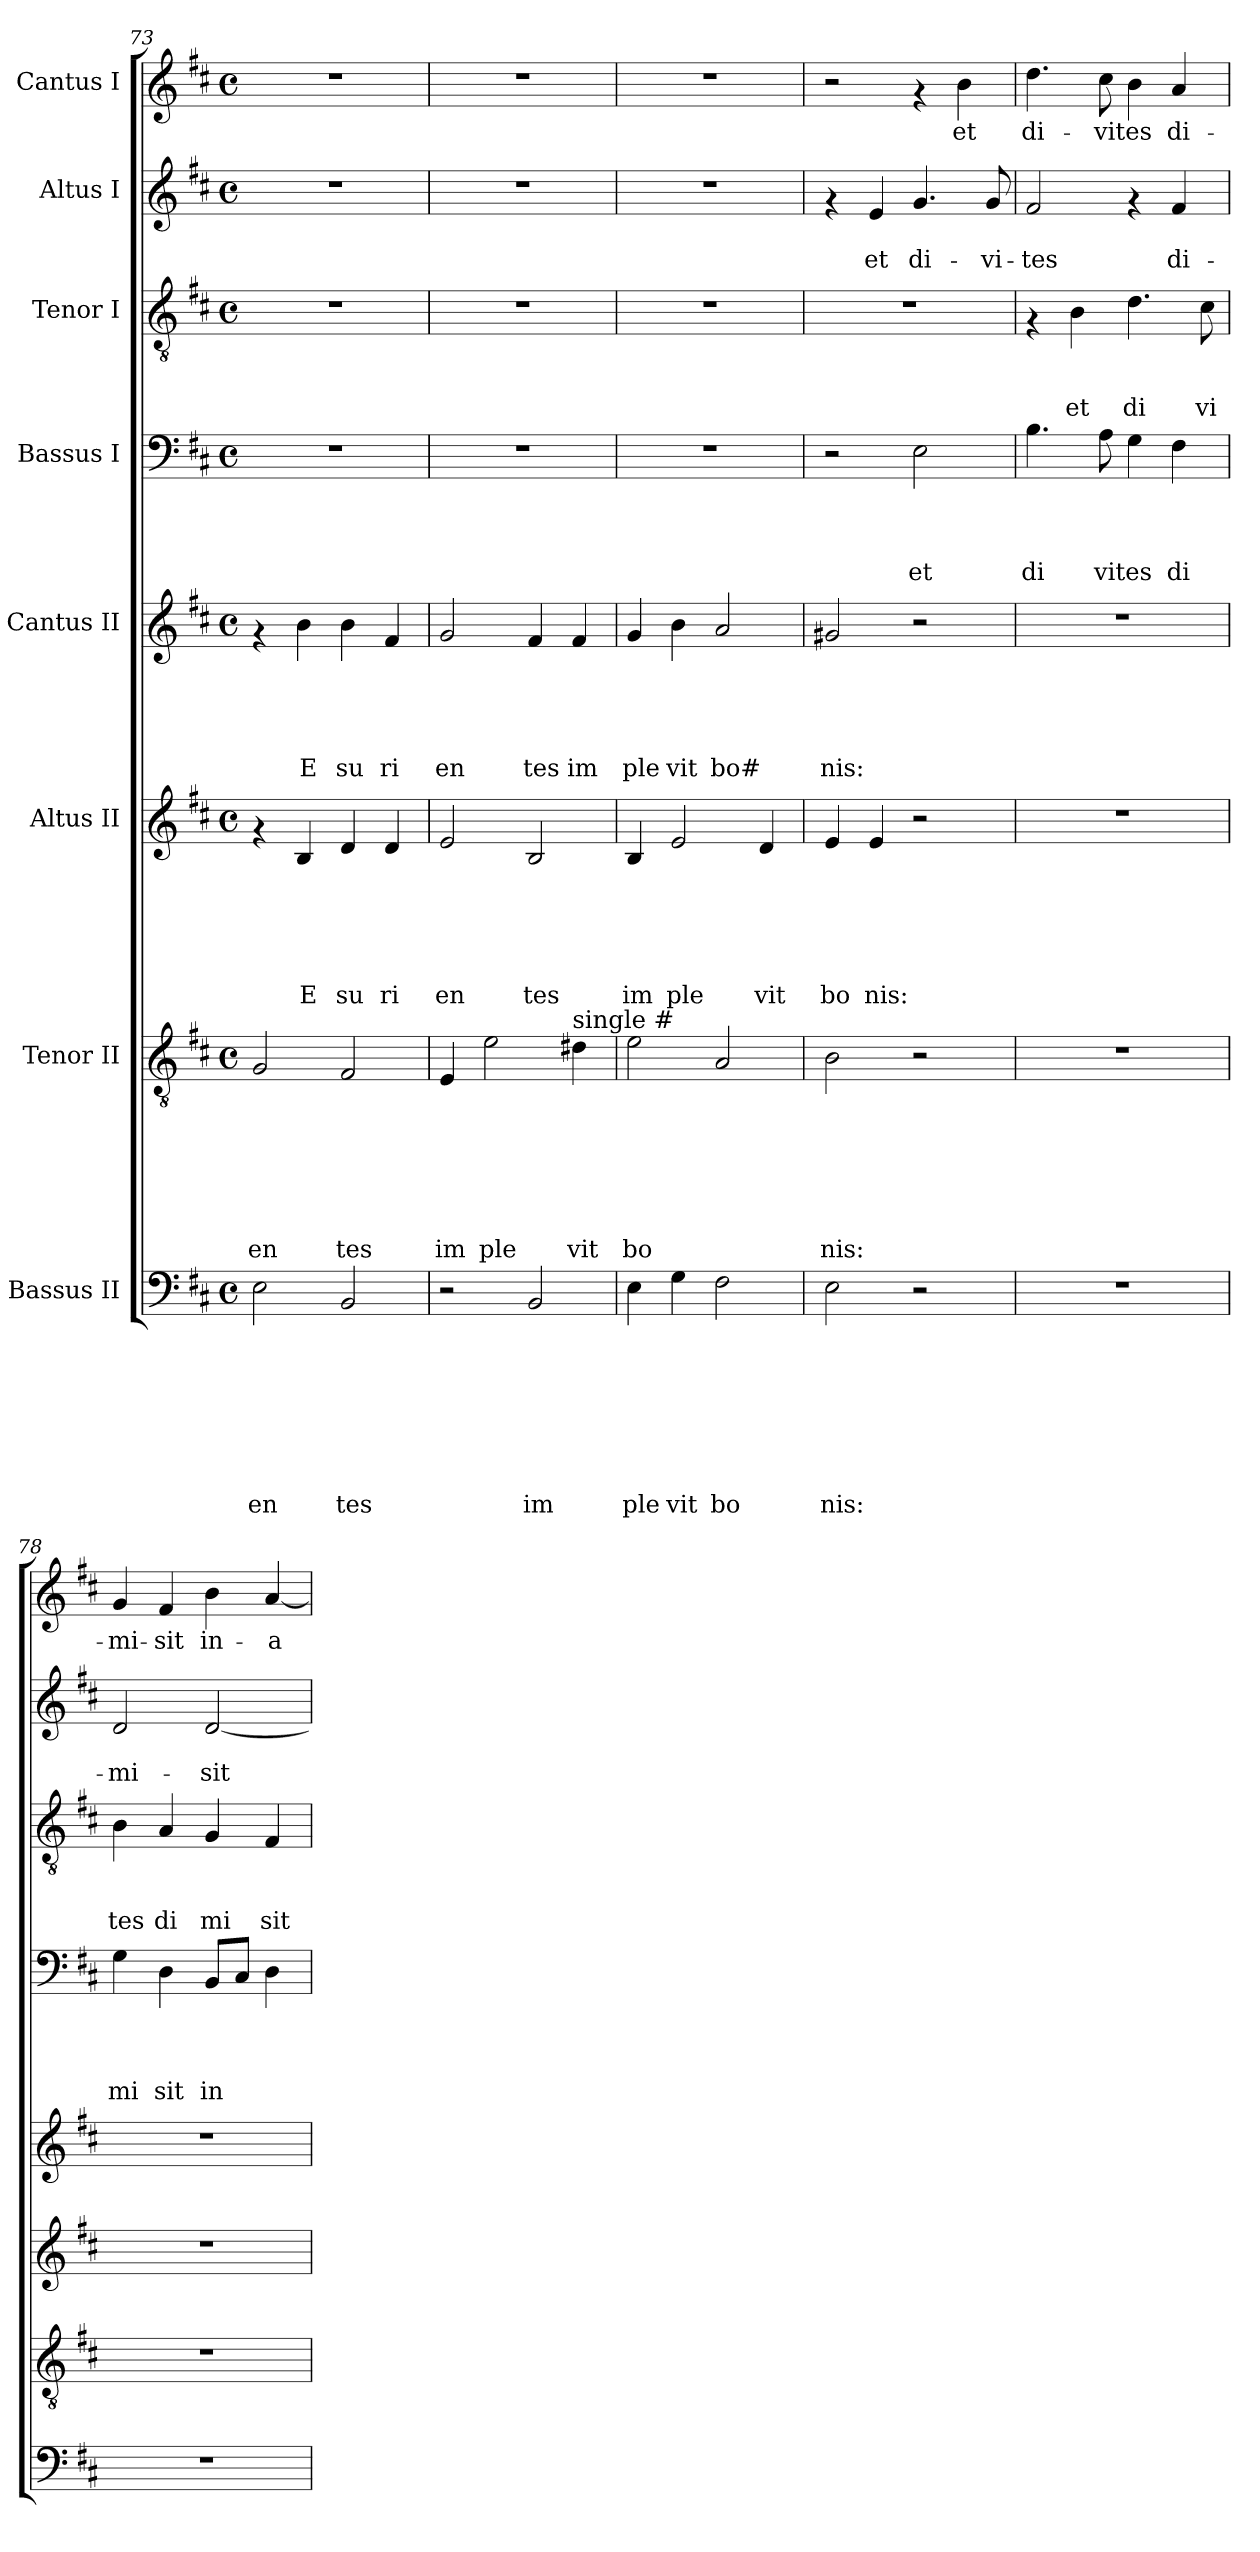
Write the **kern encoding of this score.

**kern	**text	**text	**text	**text	**text	**text	**text	**text	**kern	**text	**text	**text	**text	**text	**text	**text	**kern	**text	**text	**text	**text	**text	**text	**kern	**text	**text	**text	**text	**text	**kern	**text	**text	**text	**text	**kern	**text	**text	**text	**kern	**text	**text	**kern	**text
*part8	*part8	*part8	*part8	*part8	*part8	*part8	*part8	*part8	*part7	*part7	*part7	*part7	*part7	*part7	*part7	*part7	*part6	*part6	*part6	*part6	*part6	*part6	*part6	*part5	*part5	*part5	*part5	*part5	*part5	*part4	*part4	*part4	*part4	*part4	*part3	*part3	*part3	*part3	*part2	*part2	*part2	*part1	*part1
*staff8	*staff8	*staff8	*staff8	*staff8	*staff8	*staff8	*staff8	*staff8	*staff7	*staff7	*staff7	*staff7	*staff7	*staff7	*staff7	*staff7	*staff6	*staff6	*staff6	*staff6	*staff6	*staff6	*staff6	*staff5	*staff5	*staff5	*staff5	*staff5	*staff5	*staff4	*staff4	*staff4	*staff4	*staff4	*staff3	*staff3	*staff3	*staff3	*staff2	*staff2	*staff2	*staff1	*staff1
*I"Bassus II	*	*	*	*	*	*	*	*	*I"Tenor II	*	*	*	*	*	*	*	*I"Altus II	*	*	*	*	*	*	*I"Cantus II	*	*	*	*	*	*I"Bassus I	*	*	*	*	*I"Tenor I	*	*	*	*I"Altus I	*	*	*I"Cantus I	*
*clefF4	*	*	*	*	*	*	*	*	*clefGv2	*	*	*	*	*	*	*	*clefG2	*	*	*	*	*	*	*clefG2	*	*	*	*	*	*clefF4	*	*	*	*	*clefGv2	*	*	*	*clefG2	*	*	*clefG2	*
*k[f#c#]	*	*	*	*	*	*	*	*	*k[f#c#]	*	*	*	*	*	*	*	*k[f#c#]	*	*	*	*	*	*	*k[f#c#]	*	*	*	*	*	*k[f#c#]	*	*	*	*	*k[f#c#]	*	*	*	*k[f#c#]	*	*	*k[f#c#]	*
*D:	*	*	*	*	*	*	*	*	*D:	*	*	*	*	*	*	*	*D:	*	*	*	*	*	*	*D:	*	*	*	*	*	*D:	*	*	*	*	*D:	*	*	*	*D:	*	*	*D:	*
*M4/4	*	*	*	*	*	*	*	*	*M4/4	*	*	*	*	*	*	*	*M4/4	*	*	*	*	*	*	*M4/4	*	*	*	*	*	*M4/4	*	*	*	*	*M4/4	*	*	*	*M4/4	*	*	*M4/4	*
*met(c)	*	*	*	*	*	*	*	*	*met(c)	*	*	*	*	*	*	*	*met(c)	*	*	*	*	*	*	*met(c)	*	*	*	*	*	*met(c)	*	*	*	*	*met(c)	*	*	*	*met(c)	*	*	*met(c)	*
=73	=73	=73	=73	=73	=73	=73	=73	=73	=73	=73	=73	=73	=73	=73	=73	=73	=73	=73	=73	=73	=73	=73	=73	=73	=73	=73	=73	=73	=73	=73	=73	=73	=73	=73	=73	=73	=73	=73	=73	=73	=73	=73	=73
!	!	!	!	!	!	!	!	!LO:LY:b	!	!	!	!	!	!	!	!LO:LY:b	!	!	!	!	!	!	!	!	!	!	!	!	!	!	!	!	!	!	!	!	!	!	!	!	!	!	!
2E\	.	.	.	.	.	.	.	en	2G/	.	.	.	.	.	.	en	4rf	.	.	.	.	.	.	4rf	.	.	.	.	.	1r	.	.	.	.	1r	.	.	.	1r	.	.	1r	.
!	!	!	!	!	!	!	!	!	!	!	!	!	!	!	!	!	!	!	!	!	!	!	!LO:LY:b	!	!	!	!	!	!LO:LY:b	!	!	!	!	!	!	!	!	!	!	!	!	!	!
.	.	.	.	.	.	.	.	.	.	.	.	.	.	.	.	.	4B/	.	.	.	.	.	E	4b\	.	.	.	.	E	.	.	.	.	.	.	.	.	.	.	.	.	.	.
!	!	!	!	!	!	!	!	!LO:LY:b	!	!	!	!	!	!	!	!LO:LY:b	!	!	!	!	!	!	!LO:LY:b	!	!	!	!	!	!LO:LY:b	!	!	!	!	!	!	!	!	!	!	!	!	!	!
2BB/	.	.	.	.	.	.	.	tes	2F#/	.	.	.	.	.	.	tes	4d/	.	.	.	.	.	su	4b\	.	.	.	.	su	.	.	.	.	.	.	.	.	.	.	.	.	.	.
!	!	!	!	!	!	!	!	!	!	!	!	!	!	!	!	!	!	!	!	!	!	!	!LO:LY:b	!	!	!	!	!	!LO:LY:b	!	!	!	!	!	!	!	!	!	!	!	!	!	!
.	.	.	.	.	.	.	.	.	.	.	.	.	.	.	.	.	4d/	.	.	.	.	.	ri	4f#/	.	.	.	.	ri	.	.	.	.	.	.	.	.	.	.	.	.	.	.
=74	=74	=74	=74	=74	=74	=74	=74	=74	=74	=74	=74	=74	=74	=74	=74	=74	=74	=74	=74	=74	=74	=74	=74	=74	=74	=74	=74	=74	=74	=74	=74	=74	=74	=74	=74	=74	=74	=74	=74	=74	=74	=74	=74
!	!	!	!	!	!	!	!	!	!	!	!	!	!	!	!	!LO:LY:b	!	!	!	!	!	!	!LO:LY:b	!	!	!	!	!	!LO:LY:b	!	!	!	!	!	!	!	!	!	!	!	!	!	!
2r	.	.	.	.	.	.	.	.	4E/	.	.	.	.	.	.	im	2e/	.	.	.	.	.	en	2g/	.	.	.	.	en	1r	.	.	.	.	1r	.	.	.	1r	.	.	1r	.
!	!	!	!	!	!	!	!	!	!	!	!	!	!	!	!	!LO:LY:b	!	!	!	!	!	!	!	!	!	!	!	!	!	!	!	!	!	!	!	!	!	!	!	!	!	!	!
.	.	.	.	.	.	.	.	.	2e\	.	.	.	.	.	.	ple	.	.	.	.	.	.	.	.	.	.	.	.	.	.	.	.	.	.	.	.	.	.	.	.	.	.	.
!	!	!	!	!	!	!	!	!LO:LY:b	!	!	!	!	!	!	!	!	!	!	!	!	!	!	!LO:LY:b	!	!	!	!	!	!LO:LY:b	!	!	!	!	!	!	!	!	!	!	!	!	!	!
2BB/	.	.	.	.	.	.	.	im	.	.	.	.	.	.	.	.	2B/	.	.	.	.	.	tes	4f#/	.	.	.	.	tes	.	.	.	.	.	.	.	.	.	.	.	.	.	.
!	!	!	!	!	!	!	!	!	!LO:TX:a:t=single #	!	!	!	!	!	!	!	!	!	!	!	!	!	!	!	!	!	!	!	!	!	!	!	!	!	!	!	!	!	!	!	!	!	!
!	!	!	!	!	!	!	!	!	!	!	!	!	!	!	!	!LO:LY:b	!	!	!	!	!	!	!	!	!	!	!	!	!LO:LY:b	!	!	!	!	!	!	!	!	!	!	!	!	!	!
.	.	.	.	.	.	.	.	.	4d#\	.	.	.	.	.	.	vit	.	.	.	.	.	.	.	4f#/	.	.	.	.	im	.	.	.	.	.	.	.	.	.	.	.	.	.	.
=75	=75	=75	=75	=75	=75	=75	=75	=75	=75	=75	=75	=75	=75	=75	=75	=75	=75	=75	=75	=75	=75	=75	=75	=75	=75	=75	=75	=75	=75	=75	=75	=75	=75	=75	=75	=75	=75	=75	=75	=75	=75	=75	=75
!	!	!	!	!	!	!	!	!LO:LY:b	!	!	!	!	!	!	!	!LO:LY:b	!	!	!	!	!	!	!LO:LY:b	!	!	!	!	!	!LO:LY:b	!	!	!	!	!	!	!	!	!	!	!	!	!	!
4E\	.	.	.	.	.	.	.	ple	2e\	.	.	.	.	.	.	bo	4B/	.	.	.	.	.	im	4g/	.	.	.	.	ple	1r	.	.	.	.	1r	.	.	.	1r	.	.	1r	.
!	!	!	!	!	!	!	!	!LO:LY:b	!	!	!	!	!	!	!	!	!	!	!	!	!	!	!LO:LY:b	!	!	!	!	!	!LO:LY:b	!	!	!	!	!	!	!	!	!	!	!	!	!	!
4G\	.	.	.	.	.	.	.	vit	.	.	.	.	.	.	.	.	2e/	.	.	.	.	.	ple	4b\	.	.	.	.	vit	.	.	.	.	.	.	.	.	.	.	.	.	.	.
!	!	!	!	!	!	!	!	!LO:LY:b	!	!	!	!	!	!	!	!	!	!	!	!	!	!	!	!	!	!	!	!	!LO:LY:b	!	!	!	!	!	!	!	!	!	!	!	!	!	!
2F#\	.	.	.	.	.	.	.	bo	2A/	.	.	.	.	.	.	.	.	.	.	.	.	.	.	2a/	.	.	.	.	bo#	.	.	.	.	.	.	.	.	.	.	.	.	.	.
!	!	!	!	!	!	!	!	!	!	!	!	!	!	!	!	!	!	!	!	!	!	!	!LO:LY:b	!	!	!	!	!	!	!	!	!	!	!	!	!	!	!	!	!	!	!	!
.	.	.	.	.	.	.	.	.	.	.	.	.	.	.	.	.	4d/	.	.	.	.	.	vit	.	.	.	.	.	.	.	.	.	.	.	.	.	.	.	.	.	.	.	.
!!LO:PB:g=z
=76	=76	=76	=76	=76	=76	=76	=76	=76	=76	=76	=76	=76	=76	=76	=76	=76	=76	=76	=76	=76	=76	=76	=76	=76	=76	=76	=76	=76	=76	=76	=76	=76	=76	=76	=76	=76	=76	=76	=76	=76	=76	=76	=76
!	!	!	!	!	!	!	!	!LO:LY:b	!	!	!	!	!	!	!	!LO:LY:b	!	!	!	!	!	!	!LO:LY:b	!	!	!	!	!	!LO:LY:b	!	!	!	!	!	!	!	!	!	!	!	!	!	!
2E\	.	.	.	.	.	.	.	nis:	2B\	.	.	.	.	.	.	nis:	4e/	.	.	.	.	.	bo	2g#X/	.	.	.	.	nis:	2r	.	.	.	.	1r	.	.	.	4rf	.	.	2r	.
!	!	!	!	!	!	!	!	!	!	!	!	!	!	!	!	!	!	!	!	!	!	!	!LO:LY:b	!	!	!	!	!	!	!	!	!	!	!	!	!	!	!	!	!	!LO:LY:b	!	!
.	.	.	.	.	.	.	.	.	.	.	.	.	.	.	.	.	4e/	.	.	.	.	.	nis:	.	.	.	.	.	.	.	.	.	.	.	.	.	.	.	4e/	.	et	.	.
!	!	!	!	!	!	!	!	!	!	!	!	!	!	!	!	!	!	!	!	!	!	!	!	!	!	!	!	!	!	!	!	!	!	!LO:LY:b	!	!	!	!	!	!	!LO:LY:b	!	!
2r	.	.	.	.	.	.	.	.	2r	.	.	.	.	.	.	.	2r	.	.	.	.	.	.	2r	.	.	.	.	.	2E\	.	.	.	et	.	.	.	.	4.g/	.	di-	4rf	.
!	!	!	!	!	!	!	!	!	!	!	!	!	!	!	!	!	!	!	!	!	!	!	!	!	!	!	!	!	!	!	!	!	!	!	!	!	!	!	!	!	!	!	!LO:LY:b
.	.	.	.	.	.	.	.	.	.	.	.	.	.	.	.	.	.	.	.	.	.	.	.	.	.	.	.	.	.	.	.	.	.	.	.	.	.	.	.	.	.	4b\	et
!	!	!	!	!	!	!	!	!	!	!	!	!	!	!	!	!	!	!	!	!	!	!	!	!	!	!	!	!	!	!	!	!	!	!	!	!	!	!	!	!	!LO:LY:b	!	!
.	.	.	.	.	.	.	.	.	.	.	.	.	.	.	.	.	.	.	.	.	.	.	.	.	.	.	.	.	.	.	.	.	.	.	.	.	.	.	8g/	.	-vi-	.	.
=77	=77	=77	=77	=77	=77	=77	=77	=77	=77	=77	=77	=77	=77	=77	=77	=77	=77	=77	=77	=77	=77	=77	=77	=77	=77	=77	=77	=77	=77	=77	=77	=77	=77	=77	=77	=77	=77	=77	=77	=77	=77	=77	=77
!	!	!	!	!	!	!	!	!	!	!	!	!	!	!	!	!	!	!	!	!	!	!	!	!	!	!	!	!	!	!	!	!	!	!LO:LY:b	!	!	!	!	!	!	!LO:LY:b	!	!LO:LY:b
1r	.	.	.	.	.	.	.	.	1r	.	.	.	.	.	.	.	1r	.	.	.	.	.	.	1r	.	.	.	.	.	4.B\	.	.	.	di	4rF	.	.	.	2f#/	.	-tes	4.dd\	di-
!	!	!	!	!	!	!	!	!	!	!	!	!	!	!	!	!	!	!	!	!	!	!	!	!	!	!	!	!	!	!	!	!	!	!	!	!	!	!LO:LY:b	!	!	!	!	!
.	.	.	.	.	.	.	.	.	.	.	.	.	.	.	.	.	.	.	.	.	.	.	.	.	.	.	.	.	.	.	.	.	.	.	4B\	.	.	et	.	.	.	.	.
!	!	!	!	!	!	!	!	!	!	!	!	!	!	!	!	!	!	!	!	!	!	!	!	!	!	!	!	!	!	!	!	!	!	!LO:LY:b	!	!	!	!	!	!	!	!	!LO:LY:b
.	.	.	.	.	.	.	.	.	.	.	.	.	.	.	.	.	.	.	.	.	.	.	.	.	.	.	.	.	.	8A\	.	.	.	vites	.	.	.	.	.	.	.	8cc#\	-vites
!	!	!	!	!	!	!	!	!	!	!	!	!	!	!	!	!	!	!	!	!	!	!	!	!	!	!	!	!	!	!	!	!	!	!	!	!	!	!LO:LY:b	!	!	!	!	!
.	.	.	.	.	.	.	.	.	.	.	.	.	.	.	.	.	.	.	.	.	.	.	.	.	.	.	.	.	.	4G\	.	.	.	.	4.d\	.	.	di	4rf	.	.	4b\	.
!	!	!	!	!	!	!	!	!	!	!	!	!	!	!	!	!	!	!	!	!	!	!	!	!	!	!	!	!	!	!	!	!	!	!LO:LY:b	!	!	!	!	!	!	!LO:LY:b	!	!LO:LY:b
.	.	.	.	.	.	.	.	.	.	.	.	.	.	.	.	.	.	.	.	.	.	.	.	.	.	.	.	.	.	4F#\	.	.	.	di	.	.	.	.	4f#/	.	di-	4a/	di-
!	!	!	!	!	!	!	!	!	!	!	!	!	!	!	!	!	!	!	!	!	!	!	!	!	!	!	!	!	!	!	!	!	!	!	!	!	!	!LO:LY:b	!	!	!	!	!
.	.	.	.	.	.	.	.	.	.	.	.	.	.	.	.	.	.	.	.	.	.	.	.	.	.	.	.	.	.	.	.	.	.	.	8c#\	.	.	vi	.	.	.	.	.
=78	=78	=78	=78	=78	=78	=78	=78	=78	=78	=78	=78	=78	=78	=78	=78	=78	=78	=78	=78	=78	=78	=78	=78	=78	=78	=78	=78	=78	=78	=78	=78	=78	=78	=78	=78	=78	=78	=78	=78	=78	=78	=78	=78
!	!	!	!	!	!	!	!	!	!	!	!	!	!	!	!	!	!	!	!	!	!	!	!	!	!	!	!	!	!	!	!	!	!	!LO:LY:b	!	!	!	!LO:LY:b	!	!	!LO:LY:b	!	!LO:LY:b
1r	.	.	.	.	.	.	.	.	1r	.	.	.	.	.	.	.	1r	.	.	.	.	.	.	1r	.	.	.	.	.	4G\	.	.	.	mi	4B\	.	.	tes	2d/	.	-mi-	4g/	-mi-
!	!	!	!	!	!	!	!	!	!	!	!	!	!	!	!	!	!	!	!	!	!	!	!	!	!	!	!	!	!	!	!	!	!	!LO:LY:b	!	!	!	!LO:LY:b	!	!	!	!	!LO:LY:b
.	.	.	.	.	.	.	.	.	.	.	.	.	.	.	.	.	.	.	.	.	.	.	.	.	.	.	.	.	.	4D\	.	.	.	sit	4A/	.	.	di	.	.	.	4f#/	-sit
!	!	!	!	!	!	!	!	!	!	!	!	!	!	!	!	!	!	!	!	!	!	!	!	!	!	!	!	!	!	!	!	!	!	!LO:LY:b	!	!	!	!LO:LY:b	!	!	!LO:LY:b	!	!LO:LY:b
.	.	.	.	.	.	.	.	.	.	.	.	.	.	.	.	.	.	.	.	.	.	.	.	.	.	.	.	.	.	8BB/L	.	.	.	in	4G/	.	.	mi	[<2d/	.	-sit	4b\	in-
.	.	.	.	.	.	.	.	.	.	.	.	.	.	.	.	.	.	.	.	.	.	.	.	.	.	.	.	.	.	8C#/J	.	.	.	.	.	.	.	.	.	.	.	.	.
!	!	!	!	!	!	!	!	!	!	!	!	!	!	!	!	!	!	!	!	!	!	!	!	!	!	!	!	!	!	!	!	!	!	!	!	!	!	!LO:LY:b	!	!	!	!	!LO:LY:b
.	.	.	.	.	.	.	.	.	.	.	.	.	.	.	.	.	.	.	.	.	.	.	.	.	.	.	.	.	.	4D\	.	.	.	.	4F#/	.	.	sit	.	.	.	[<4a/	-a-
=	=	=	=	=	=	=	=	=	=	=	=	=	=	=	=	=	=	=	=	=	=	=	=	=	=	=	=	=	=	=	=	=	=	=	=	=	=	=	=	=	=	=	=
*-	*-	*-	*-	*-	*-	*-	*-	*-	*-	*-	*-	*-	*-	*-	*-	*-	*-	*-	*-	*-	*-	*-	*-	*-	*-	*-	*-	*-	*-	*-	*-	*-	*-	*-	*-	*-	*-	*-	*-	*-	*-	*-	*-
